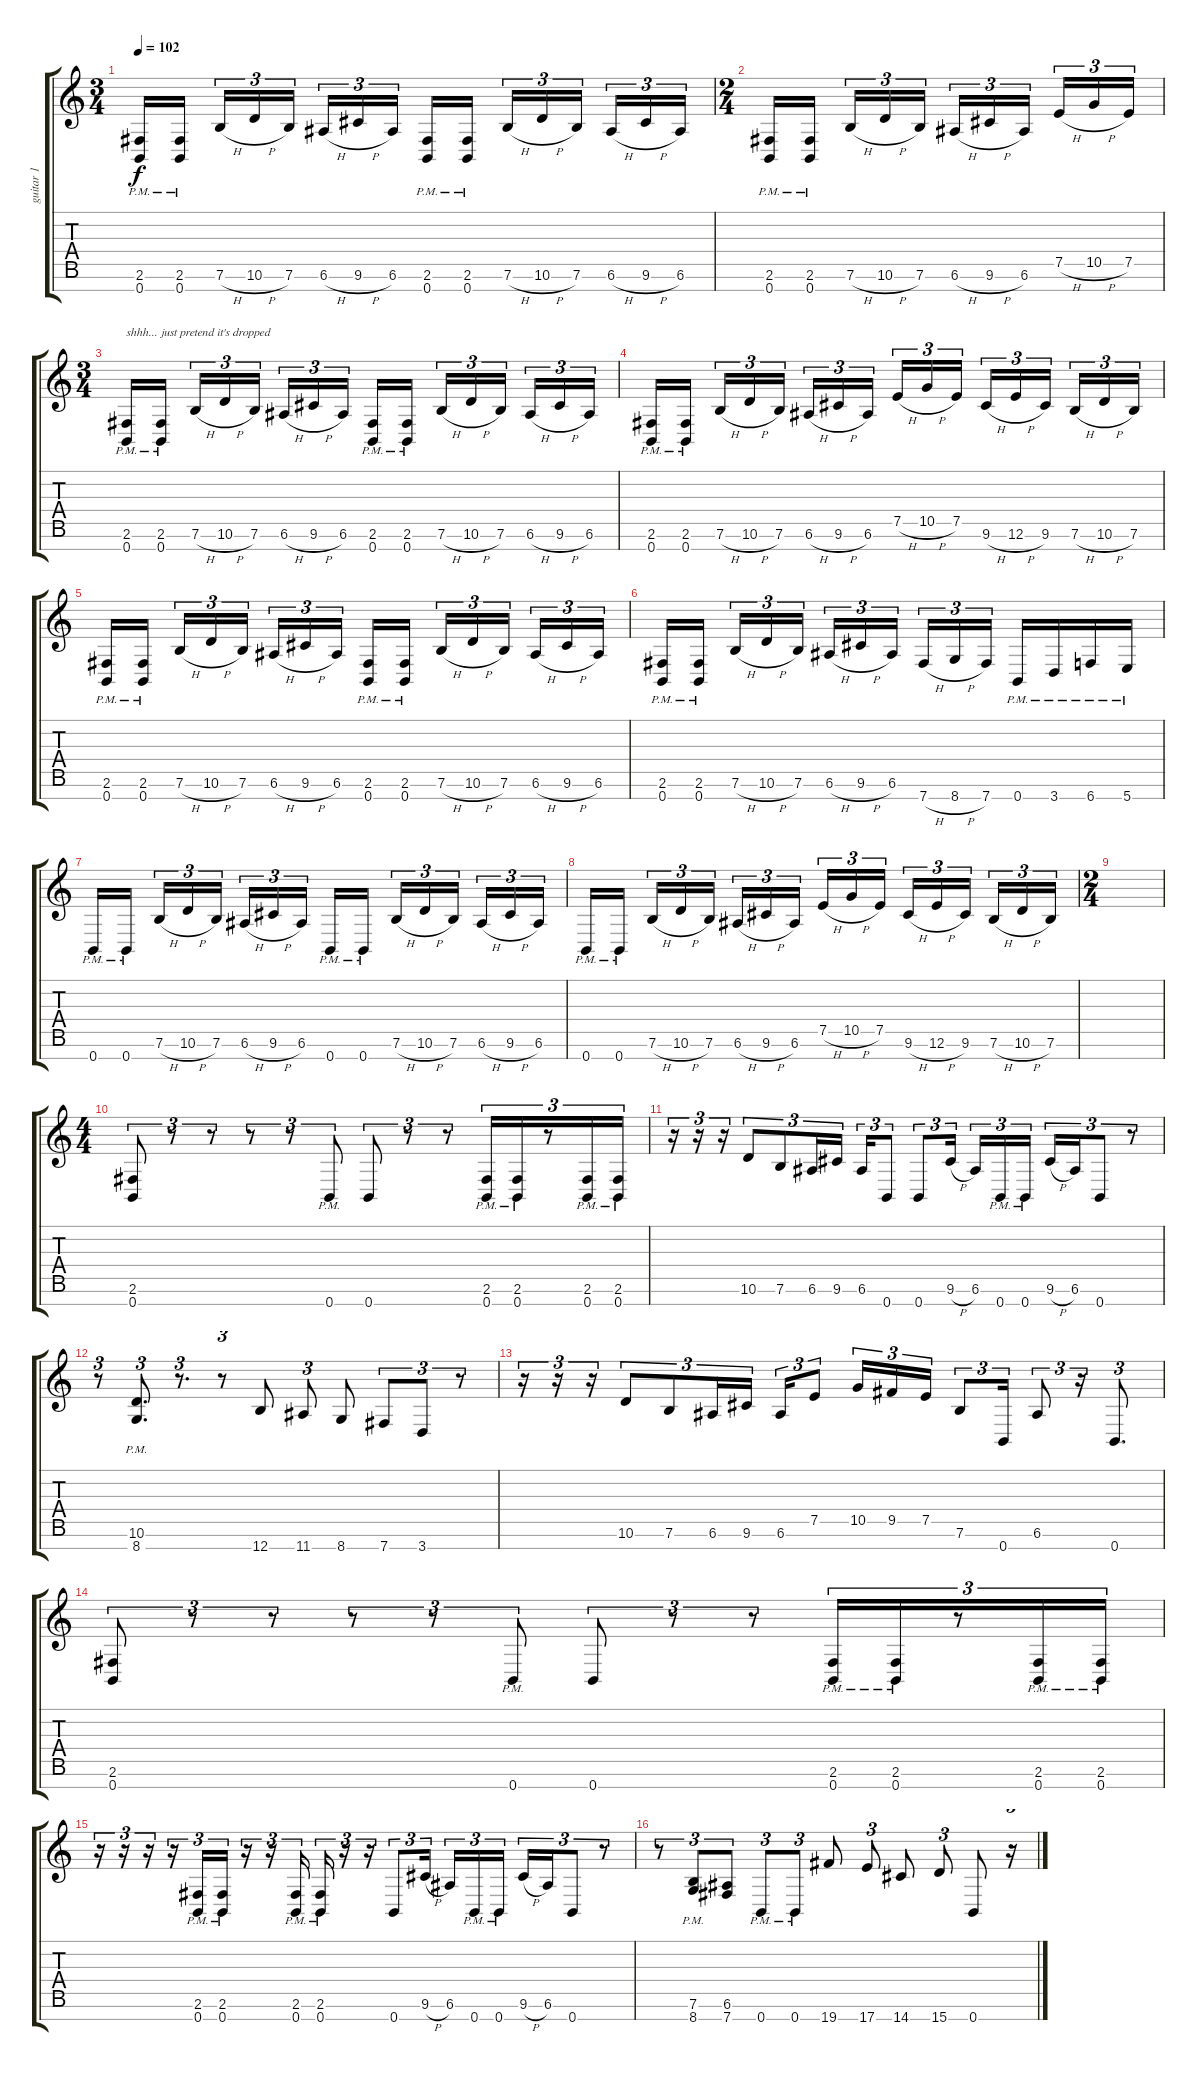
\track ("guitar 1" "guitar 1") {instrument acousticguitarsteel}
\staff {score tabs}
\tuning (E4 B3 G3 D3 A2 E2 B1) {hide}
\ts (3 4)
\tempo 102
\clef g2
\ks c
(2.6{pm} 0.7{pm}).16{dy f} (2.6{pm} 0.7{pm}).16{beam splitsecondary} 7.6{h}.16{tu (3 2)} 10.6{h}.16{tu (3 2)} 7.6.16{tu (3 2)} 6.6{h}.16{tu (3 2)} 9.6{h}.16{tu (3 2)} 6.6.16{tu (3 2) beam splitsecondary} (2.6{pm} 0.7{pm}).16 (2.6{pm} 0.7{pm}).16 7.6{h}.16{tu (3 2)} 10.6{h}.16{tu (3 2)} 7.6.16{tu (3 2) beam splitsecondary} 6.6{h}.16{tu (3 2)} 9.6{h}.16{tu (3 2)} 6.6.16{tu (3 2)} |
\ts (2 4)
(2.6{pm} 0.7{pm}).16 (2.6{pm} 0.7{pm}).16{beam splitsecondary} 7.6{h}.16{tu (3 2)} 10.6{h}.16{tu (3 2)} 7.6.16{tu (3 2)} 6.6{h}.16{tu (3 2)} 9.6{h}.16{tu (3 2)} 6.6.16{tu (3 2) beam splitsecondary} 7.5{h}.16{tu (3 2)} 10.5{h}.16{tu (3 2)} 7.5.16{tu (3 2)} |
\ts (3 4)
(2.6{pm} 0.7{pm}).16{txt "shhh... just pretend it's dropped"} (2.6{pm} 0.7{pm}).16{beam splitsecondary} 7.6{h}.16{tu (3 2)} 10.6{h}.16{tu (3 2)} 7.6.16{tu (3 2)} 6.6{h}.16{tu (3 2)} 9.6{h}.16{tu (3 2)} 6.6.16{tu (3 2) beam splitsecondary} (2.6{pm} 0.7{pm}).16 (2.6{pm} 0.7{pm}).16 7.6{h}.16{tu (3 2)} 10.6{h}.16{tu (3 2)} 7.6.16{tu (3 2) beam splitsecondary} 6.6{h}.16{tu (3 2)} 9.6{h}.16{tu (3 2)} 6.6.16{tu (3 2)} |
(2.6{pm} 0.7{pm}).16 (2.6{pm} 0.7{pm}).16{beam splitsecondary} 7.6{h}.16{tu (3 2)} 10.6{h}.16{tu (3 2)} 7.6.16{tu (3 2)} 6.6{h}.16{tu (3 2)} 9.6{h}.16{tu (3 2)} 6.6.16{tu (3 2) beam splitsecondary} 7.5{h}.16{tu (3 2)} 10.5{h}.16{tu (3 2)} 7.5.16{tu (3 2)} 9.6{h}.16{tu (3 2)} 12.6{h}.16{tu (3 2)} 9.6.16{tu (3 2) beam splitsecondary} 7.6{h}.16{tu (3 2)} 10.6{h}.16{tu (3 2)} 7.6.16{tu (3 2)} |
(2.6{pm} 0.7{pm}).16 (2.6{pm} 0.7{pm}).16{beam splitsecondary} 7.6{h}.16{tu (3 2)} 10.6{h}.16{tu (3 2)} 7.6.16{tu (3 2)} 6.6{h}.16{tu (3 2)} 9.6{h}.16{tu (3 2)} 6.6.16{tu (3 2) beam splitsecondary} (2.6{pm} 0.7{pm}).16 (2.6{pm} 0.7{pm}).16 7.6{h}.16{tu (3 2)} 10.6{h}.16{tu (3 2)} 7.6.16{tu (3 2) beam splitsecondary} 6.6{h}.16{tu (3 2)} 9.6{h}.16{tu (3 2)} 6.6.16{tu (3 2)} |
(2.6{pm} 0.7{pm}).16 (2.6{pm} 0.7{pm}).16{beam splitsecondary} 7.6{h}.16{tu (3 2)} 10.6{h}.16{tu (3 2)} 7.6.16{tu (3 2)} 6.6{h}.16{tu (3 2)} 9.6{h}.16{tu (3 2)} 6.6.16{tu (3 2) beam splitsecondary} 7.7{h}.16{tu (3 2)} 8.7{h}.16{tu (3 2)} 7.7.16{tu (3 2)} 0.7{pm}.16 3.7{pm}.16 6.7{pm}.16 5.7{pm}.16 |
0.7{pm}.16 0.7{pm}.16{beam splitsecondary} 7.6{h}.16{tu (3 2)} 10.6{h}.16{tu (3 2)} 7.6.16{tu (3 2)} 6.6{h}.16{tu (3 2)} 9.6{h}.16{tu (3 2)} 6.6.16{tu (3 2) beam splitsecondary} 0.7{pm}.16 0.7{pm}.16 7.6{h}.16{tu (3 2)} 10.6{h}.16{tu (3 2)} 7.6.16{tu (3 2) beam splitsecondary} 6.6{h}.16{tu (3 2)} 9.6{h}.16{tu (3 2)} 6.6.16{tu (3 2)} |
0.7{pm}.16 0.7{pm}.16{beam splitsecondary} 7.6{h}.16{tu (3 2)} 10.6{h}.16{tu (3 2)} 7.6.16{tu (3 2)} 6.6{h}.16{tu (3 2)} 9.6{h}.16{tu (3 2)} 6.6.16{tu (3 2) beam splitsecondary} 7.5{h}.16{tu (3 2)} 10.5{h}.16{tu (3 2)} 7.5.16{tu (3 2)} 9.6{h}.16{tu (3 2)} 12.6{h}.16{tu (3 2)} 9.6.16{tu (3 2) beam splitsecondary} 7.6{h}.16{tu (3 2)} 10.6{h}.16{tu (3 2)} 7.6.16{tu (3 2)} |
\ts (2 4)
|
\ts (4 4)
(2.6 0.7).8{tu (3 2)} r.8{tu (3 2)} r.8{tu (3 2)} r.8{tu (3 2)} r.8{tu (3 2)} 0.7{pm}.8{tu (3 2)} 0.7.8{tu (3 2)} r.8{tu (3 2)} r.8{tu (3 2)} (2.6{pm} 0.7{pm}).16{tu (3 2)} (2.6{pm} 0.7{pm}).16{tu (3 2)} r.8{tu (3 2)} (2.6{pm} 0.7{pm}).16{tu (3 2)} (2.6{pm} 0.7{pm}).16{tu (3 2)} |
r.16{tu (3 2)} r.16{tu (3 2)} r.16{tu (3 2)} 10.6.8{tu (3 2)} 7.6.8{tu (3 2)} 6.6.16{tu (3 2)} 9.6.16{tu (3 2) beam splitsecondary} 6.6.16{tu (3 2)} 0.7.8{tu (3 2)} 0.7.8{tu (3 2)} 9.6{h}.16{tu (3 2) beam splitsecondary} 6.6.16{tu (3 2)} 0.7{pm}.16{tu (3 2)} 0.7{pm}.16{tu (3 2)} 9.6{h}.16{tu (3 2)} 6.6.16{tu (3 2)} 0.7.8{tu (3 2)} r.8{tu (3 2)} |
r.8{tu (3 2)} (10.6{pm} 8.7{pm}).8{d tu (3 2)} r.8{d tu (3 2)} r.8{tu (3 2)} 12.7.8 11.7.8{tu (3 2)} 8.7.8 7.7.8{tu (3 2)} 3.7.8{tu (3 2)} r.8{tu (3 2)} |
r.16{tu (3 2)} r.16{tu (3 2)} r.16{tu (3 2)} 10.6.8{tu (3 2)} 7.6.8{tu (3 2)} 6.6.16{tu (3 2)} 9.6.16{tu (3 2) beam splitsecondary} 6.6.16{tu (3 2)} 7.5.8{tu (3 2)} 10.5.16{tu (3 2)} 9.5.16{tu (3 2)} 7.5.16{tu (3 2)} 7.6.8{tu (3 2)} 0.7.16{tu (3 2)} 6.6.8{tu (3 2)} r.16{tu (3 2)} 0.7.8{d tu (3 2)} |
(2.6 0.7).8{tu (3 2)} r.8{tu (3 2)} r.8{tu (3 2)} r.8{tu (3 2)} r.8{tu (3 2)} 0.7{pm}.8{tu (3 2)} 0.7.8{tu (3 2)} r.8{tu (3 2)} r.8{tu (3 2)} (2.6{pm} 0.7{pm}).16{tu (3 2)} (2.6{pm} 0.7{pm}).16{tu (3 2)} r.8{tu (3 2)} (2.6{pm} 0.7{pm}).16{tu (3 2)} (2.6{pm} 0.7{pm}).16{tu (3 2)} |
r.16{tu (3 2)} r.16{tu (3 2)} r.16{tu (3 2)} r.16{tu (3 2)} (2.6{pm} 0.7{pm}).16{tu (3 2)} (2.6{pm} 0.7{pm}).16{tu (3 2)} r.16{tu (3 2)} r.16{tu (3 2)} (2.6{pm} 0.7{pm}).16{tu (3 2)} (2.6{pm} 0.7{pm}).16{tu (3 2)} r.16{tu (3 2)} r.16{tu (3 2)} 0.7.8{tu (3 2)} 9.6{h}.16{tu (3 2) beam splitsecondary} 6.6.16{tu (3 2)} 0.7{pm}.16{tu (3 2)} 0.7{pm}.16{tu (3 2)} 9.6{h}.16{tu (3 2)} 6.6.16{tu (3 2)} 0.7.8{tu (3 2)} r.8{tu (3 2)} |
r.8{tu (3 2)} (7.6{pm} 8.7{pm}).8{tu (3 2)} (6.6 7.7).8{tu (3 2)} 0.7{pm}.8{tu (3 2)} 0.7{pm}.8{tu (3 2)} 19.7.8 17.7.8{tu (3 2)} 14.7.8 15.7.8{tu (3 2)} 0.7.8 r.16{tu (3 2)}
